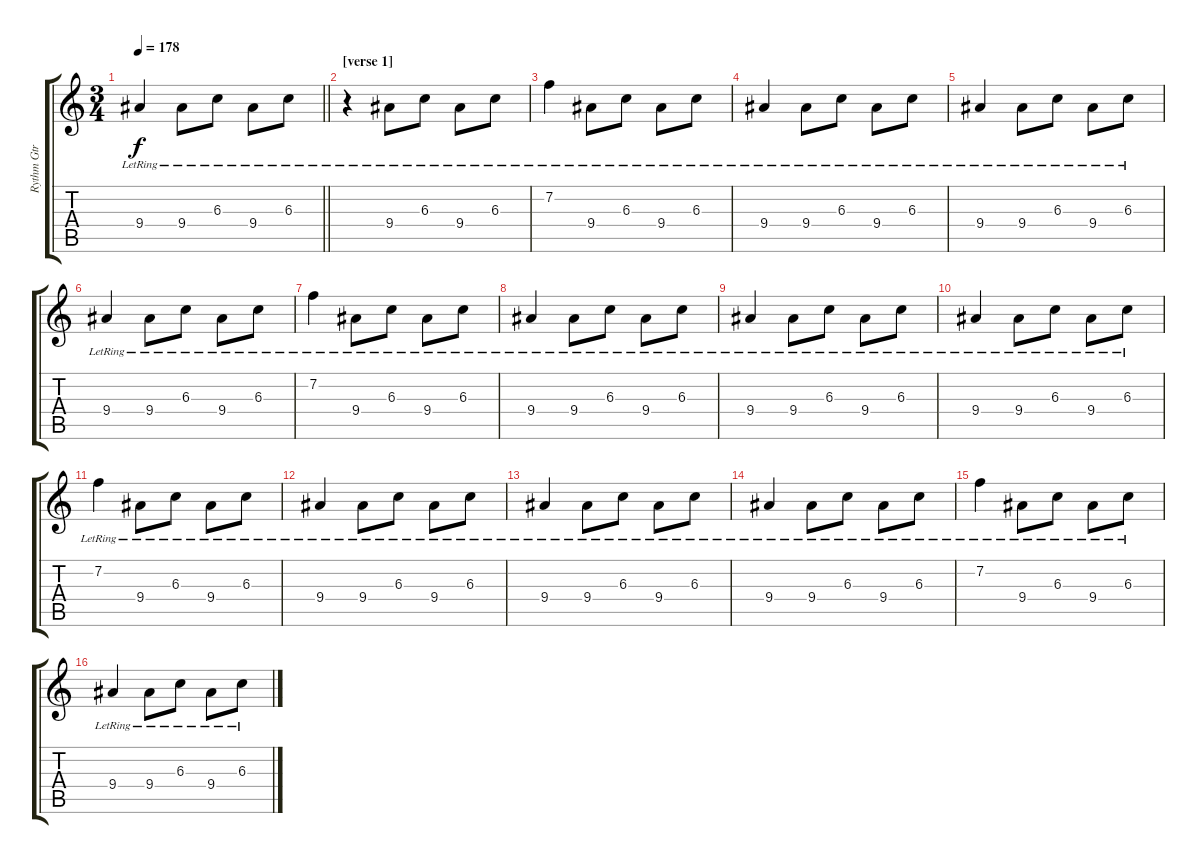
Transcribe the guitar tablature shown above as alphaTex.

\track ("Rythm Gtr" "Rythm Gtr") {instrument acousticguitarnylon}
\staff {score tabs}
\tuning (Eb4 Bb3 Gb3 Db3 Ab2 Eb2) {hide}
\ts (3 4)
\tempo 178
\clef g2
\barLineRight lightlight
\ks c
9.4{lr}.4{dy f} 9.4{lr}.8 6.3{lr}.8 9.4{lr}.8 6.3{lr}.8 |
\section ("" "[verse 1]")
r.4 9.4{lr}.8 6.3{lr}.8 9.4{lr}.8 6.3{lr}.8 |
7.2{lr}.4 9.4{lr}.8 6.3{lr}.8 9.4{lr}.8 6.3{lr}.8 |
9.4{lr}.4 9.4{lr}.8 6.3{lr}.8 9.4{lr}.8 6.3{lr}.8 |
9.4{lr}.4 9.4{lr}.8 6.3{lr}.8 9.4{lr}.8 6.3{lr}.8 |
9.4{lr}.4 9.4{lr}.8 6.3{lr}.8 9.4{lr}.8 6.3{lr}.8 |
7.2{lr}.4 9.4{lr}.8 6.3{lr}.8 9.4{lr}.8 6.3{lr}.8 |
9.4{lr}.4 9.4{lr}.8 6.3{lr}.8 9.4{lr}.8 6.3{lr}.8 |
9.4{lr}.4 9.4{lr}.8 6.3{lr}.8 9.4{lr}.8 6.3{lr}.8 |
9.4{lr}.4 9.4{lr}.8 6.3{lr}.8 9.4{lr}.8 6.3{lr}.8 |
7.2{lr}.4 9.4{lr}.8 6.3{lr}.8 9.4{lr}.8 6.3{lr}.8 |
9.4{lr}.4 9.4{lr}.8 6.3{lr}.8 9.4{lr}.8 6.3{lr}.8 |
9.4{lr}.4 9.4{lr}.8 6.3{lr}.8 9.4{lr}.8 6.3{lr}.8 |
9.4{lr}.4 9.4{lr}.8 6.3{lr}.8 9.4{lr}.8 6.3{lr}.8 |
7.2{lr}.4 9.4{lr}.8 6.3{lr}.8 9.4{lr}.8 6.3{lr}.8 |
9.4{lr}.4 9.4{lr}.8 6.3{lr}.8 9.4{lr}.8 6.3{lr}.8
